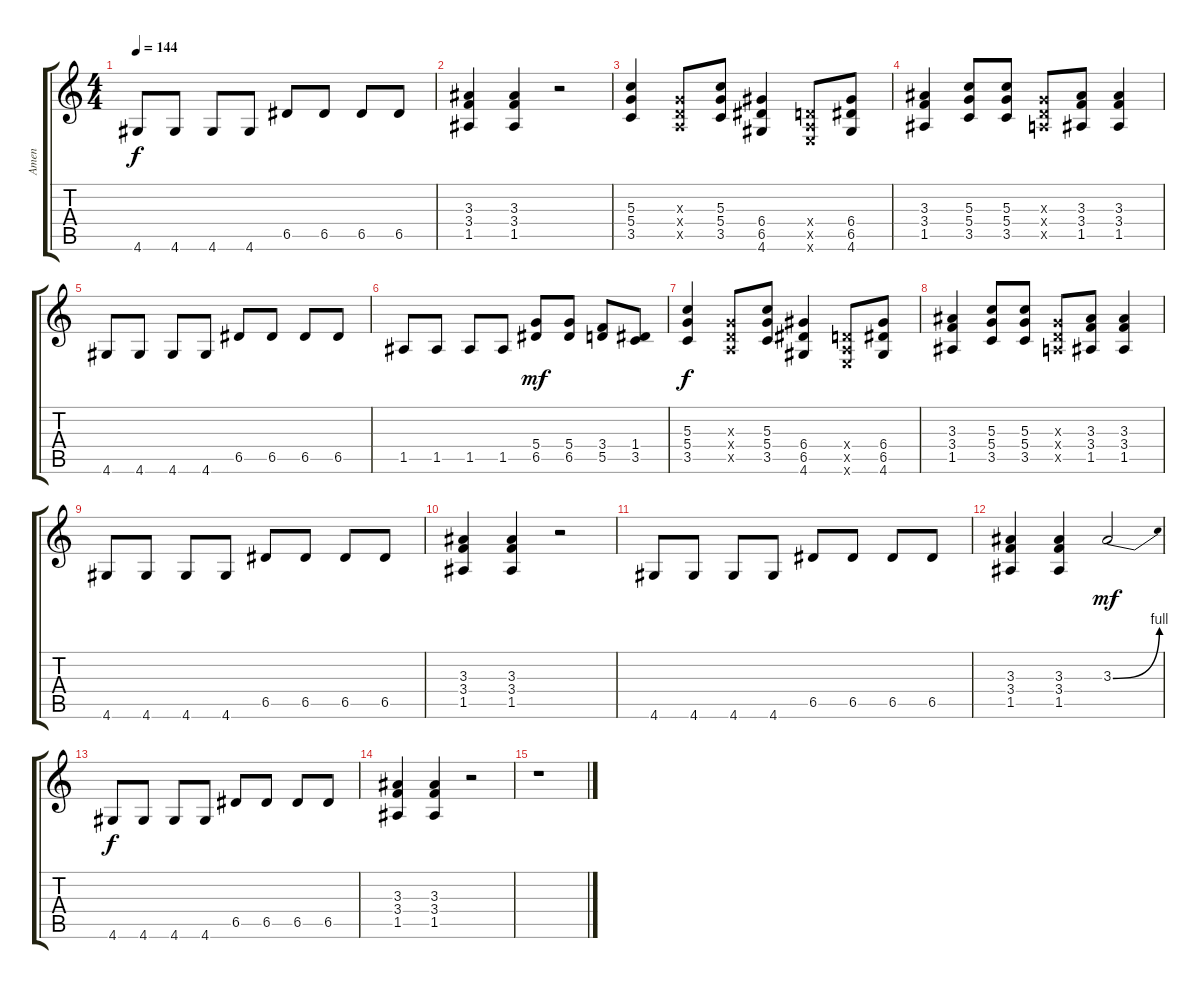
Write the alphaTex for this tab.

\track ("Amen" "Amen") {instrument distortionguitar}
\staff {score tabs}
\tuning (E4 B3 G3 D3 A2 E2) {hide}
\ts (4 4)
\tempo 144
\clef g2
\ks c
4.6.8{dy f} 4.6.8 4.6.8 4.6.8 6.5.8 6.5.8 6.5.8 6.5.8 |
(3.3 3.4 1.5).4 (3.3 3.4 1.5).4 r.2 |
(5.3 5.4 3.5).4 (0.3{x} 0.4{x} 0.5{x}).8 (5.3 5.4 3.5).8 (6.4 6.5 4.6).4 (0.4{x} 0.5{x} 0.6{x}).8 (6.4 6.5 4.6).8 |
(3.3 3.4 1.5).4 (5.3 5.4 3.5).8 (5.3 5.4 3.5).8 (0.3{x} 0.4{x} 0.5{x}).8 (3.3 3.4 1.5).8 (3.3 3.4 1.5).4 |
4.6.8 4.6.8 4.6.8 4.6.8 6.5.8 6.5.8 6.5.8 6.5.8 |
1.5.8 1.5.8 1.5.8 1.5.8 (5.4 6.5).8{dy mf} (5.4 6.5).8 (3.4 5.5).8 (1.4 3.5).8 |
(5.3 5.4 3.5).4{dy f} (0.3{x} 0.4{x} 0.5{x}).8 (5.3 5.4 3.5).8 (6.4 6.5 4.6).4 (0.4{x} 0.5{x} 0.6{x}).8 (6.4 6.5 4.6).8 |
(3.3 3.4 1.5).4 (5.3 5.4 3.5).8 (5.3 5.4 3.5).8 (0.3{x} 0.4{x} 0.5{x}).8 (3.3 3.4 1.5).8 (3.3 3.4 1.5).4 |
4.6.8 4.6.8 4.6.8 4.6.8 6.5.8 6.5.8 6.5.8 6.5.8 |
(3.3 3.4 1.5).4 (3.3 3.4 1.5).4 r.2 |
4.6.8 4.6.8 4.6.8 4.6.8 6.5.8 6.5.8 6.5.8 6.5.8 |
(3.3 3.4 1.5).4 (3.3 3.4 1.5).4 3.3{be (bend 0 0 60 4)}.2{dy mf} |
4.6.8{dy f} 4.6.8 4.6.8 4.6.8 6.5.8 6.5.8 6.5.8 6.5.8 |
(3.3 3.4 1.5).4 (3.3 3.4 1.5).4 r.2 |
r.1
